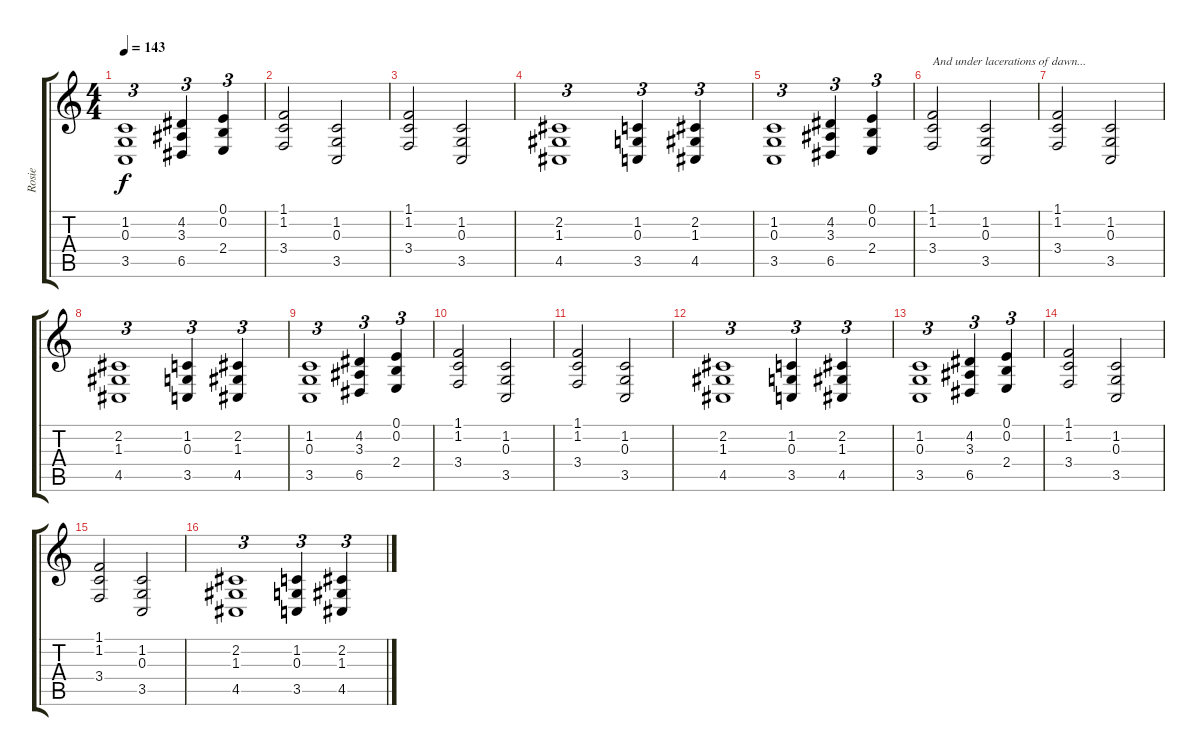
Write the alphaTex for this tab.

\track ("Rosie" "Rosie") {instrument pad4choir}
\staff {score tabs}
\tuning (E4 B3 G3 D3 A2 E2) {hide}
\ts (4 4)
\tempo 143
\clef g2
\ks c
(1.2 0.3 3.5).1{tu (3 2) dy f} (4.2 3.3 6.5).4{tu (3 2)} (0.1 0.2 2.4).4{tu (3 2)} |
(1.1 1.2 3.4).2 (1.2 0.3 3.5).2 |
(1.1 1.2 3.4).2 (1.2 0.3 3.5).2 |
(2.2 1.3 4.5).1{tu (3 2)} (1.2 0.3 3.5).4{tu (3 2)} (2.2 1.3 4.5).4{tu (3 2)} |
(1.2 0.3 3.5).1{tu (3 2)} (4.2 3.3 6.5).4{tu (3 2)} (0.1 0.2 2.4).4{tu (3 2)} |
(1.1 1.2 3.4).2{txt "And under lacerations of dawn..."} (1.2 0.3 3.5).2 |
(1.1 1.2 3.4).2 (1.2 0.3 3.5).2 |
(2.2 1.3 4.5).1{tu (3 2)} (1.2 0.3 3.5).4{tu (3 2)} (2.2 1.3 4.5).4{tu (3 2)} |
(1.2 0.3 3.5).1{tu (3 2)} (4.2 3.3 6.5).4{tu (3 2)} (0.1 0.2 2.4).4{tu (3 2)} |
(1.1 1.2 3.4).2 (1.2 0.3 3.5).2 |
(1.1 1.2 3.4).2 (1.2 0.3 3.5).2 |
(2.2 1.3 4.5).1{tu (3 2)} (1.2 0.3 3.5).4{tu (3 2)} (2.2 1.3 4.5).4{tu (3 2)} |
(1.2 0.3 3.5).1{tu (3 2)} (4.2 3.3 6.5).4{tu (3 2)} (0.1 0.2 2.4).4{tu (3 2)} |
(1.1 1.2 3.4).2 (1.2 0.3 3.5).2 |
(1.1 1.2 3.4).2 (1.2 0.3 3.5).2 |
(2.2 1.3 4.5).1{tu (3 2)} (1.2 0.3 3.5).4{tu (3 2)} (2.2 1.3 4.5).4{tu (3 2)}
